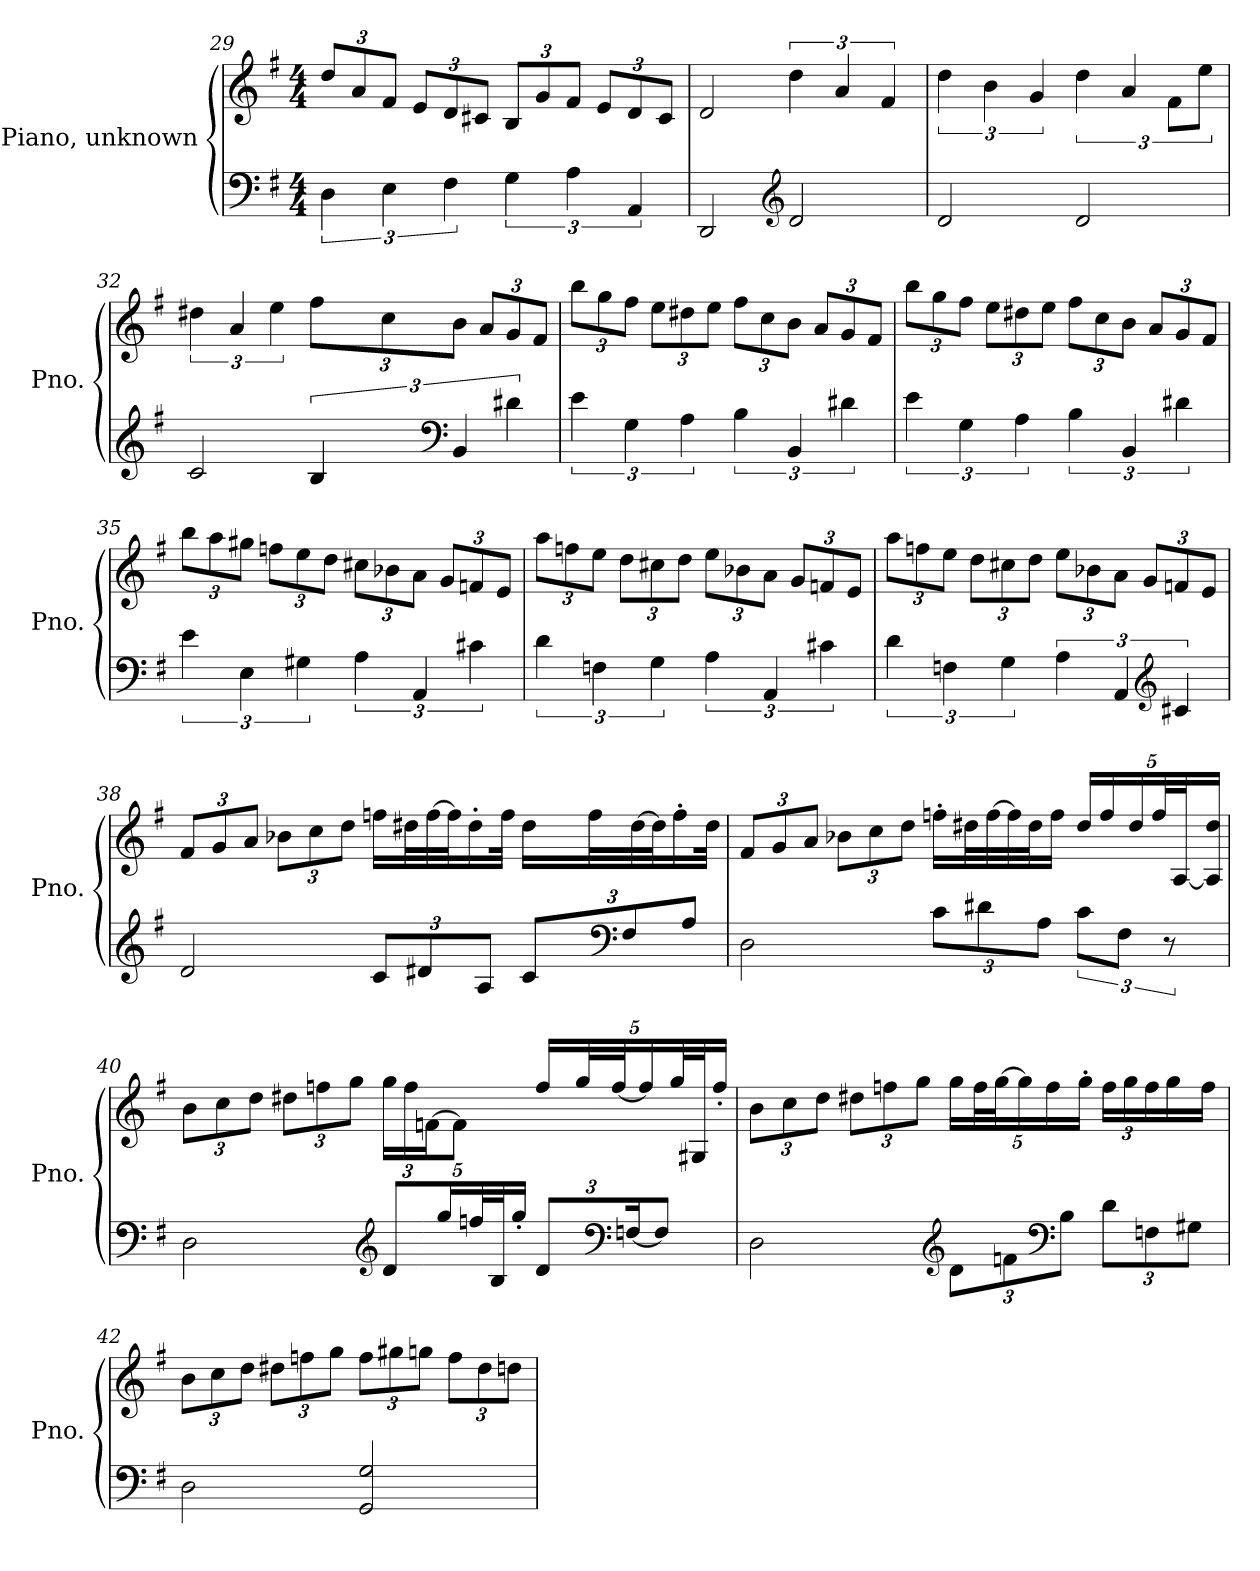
**kern	**kern
*part1	*part1
*staff2	*staff1
*I"Piano, unknown	*
*I'Pno.	*
*clefF4	*clefG2
*k[f#]	*k[f#]
*M4/4	*M4/4
*	*Xbrackettup
=29	=29
6D\	12dd/L
.	12a/
6E\	12f#/J
.	12e/L
6F#\	12d/
.	12c#X/J
6G\	12B/L
.	12g/
6A\	12f#/J
.	12e/L
6AA/	12d/
.	12c#/J
=30	=30
2DD/	2d/
*clefG2	*
*	*brackettup
2d/	6dd\
.	6a/
.	6f#/
!!LO:LB:g=z
=31	=31
2d/	6dd\
.	6b\
.	6g/
2d/	6dd\
.	6a/
.	12f#\L
.	12ee\J
=32	=32
2c/	6dd#X\
.	6a/
.	6ee\
*	*Xbrackettup
6B/	12ff#\L
.	12cc\
*clefF4	*
6BB/	12b\J
.	12a/L
6d#X\	12g/
.	12f#/J
=33	=33
6e\	12bb\L
.	12gg\
6G\	12ff#\J
.	12ee\L
6A\	12dd#X\
.	12ee\J
6B\	12ff#\L
.	12cc\
6BB/	12b\J
.	12a/L
6d#X\	12g/
.	12f#/J
=34	=34
6e\	12bb\L
.	12gg\
6G\	12ff#\J
.	12ee\L
6A\	12dd#X\
.	12ee\J
6B\	12ff#\L
.	12cc\
6BB/	12b\J
.	12a/L
6d#X\	12g/
.	12f#/J
!!LO:PB:g=z
=35	=35
6e\	12bb\L
.	12aa\
6E\	12gg#X\J
.	12ffn\L
6G#X\	12ee\
.	12dd\J
6A\	12cc#X\L
.	12b-X\
6AA/	12a\J
.	12g/L
6c#X\	12fn/
.	12e/J
=36	=36
6d\	12aa\L
.	12ffn\
6Fn\	12ee\J
.	12dd\L
6G\	12cc#X\
.	12dd\J
6A\	12ee\L
.	12b-X\
6AA/	12a\J
.	12g/L
6c#X\	12fn/
.	12e/J
!!LO:LB:g=z
=37	=37
6d\	12aa\L
.	12ffn\
6Fn\	12ee\J
.	12dd\L
6G\	12cc#X\
.	12dd\J
6A\	12ee\L
.	12b-X\
6AA/	12a\J
.	12g/L
*clefG2	*
6c#X/	12fn/
.	12e/J
=38	=38
2d/	12f#/L
.	12g/
.	12a/J
.	12b-X\L
.	12cc\
.	12dd\J
*Xbrackettup	*
12c/L	16ffn\LL
.	32dd#X\L
12d#X/	.
.	[32ff\
.	32ff\J]
.	16dd#'\
12A/J	.
.	32ff\JJk
12c/L	16dd#\LL
.	32ff\L
*clefF4	*
12F#/	.
.	[32dd#\
.	32dd#\J]
.	16ff'\
12A/J	.
.	32dd#\JJk
!!LO:LB:g=z
=39	=39
2D\	12f#/L
.	12g/
.	12a/J
.	12b-X\L
.	12cc\
.	12dd\J
12c\L	16ffn'\LL
.	32dd#X\L
12d#X\	.
.	[32ff\
.	32ff\]
.	32dd#\J
12A\J	.
.	16ff\JJ
*brackettup	*
12c\L	20dd#/LL
.	20ff/
12F#\J	.
.	20dd#/
.	40ff/L
12r	.
.	[40A/J
.	20A/] 20dd#/JJ
=40	=40
2D\	12b\L
.	12cc\
.	12dd\J
.	12dd#X\L
.	12ffn\
.	12gg\J
*clefG2	*
*Xbrackettup	*
10d/L	24gg\LL
.	24ff\
.	[24fn\J
20gg/L	.
.	8f\J]
40ffn/L	.
40B/J	.
20gg'/JJ	.
12d/L	20ff/LL
.	40gg/L
.	[40ff/J
*clefF4	*
[24Fn/K	.
.	20ff/]
8F/J]	.
.	40gg/L
.	40G#X/J
.	20ff'/JJ
!!LO:LB:g=z
=41	=41
2D\	12b\L
.	12cc\
.	12dd\J
.	12dd#X\L
.	12ffn\
.	12gg\J
*clefG2	*
12d\L	20gg\LL
.	40ff\L
.	[40gg\J
12fn\	.
.	20gg\]
.	20ff\
*clefF4	*
12B\J	.
.	20gg'\JJ
12d\L	24ff\LL
.	24gg\
12Fn\	24ff\
.	16gg\
12G#X\J	.
.	16ff\JJ
=42	=42
2D\	12b\L
.	12cc\
.	12dd\J
.	12dd#X\L
.	12ffn\
.	12gg\J
2GG/ 2G/	12ff\L
.	12gg#X\
.	12ggn\J
.	12ff\L
.	12dd#\
.	12ddn\J
=	=
*-	*-
